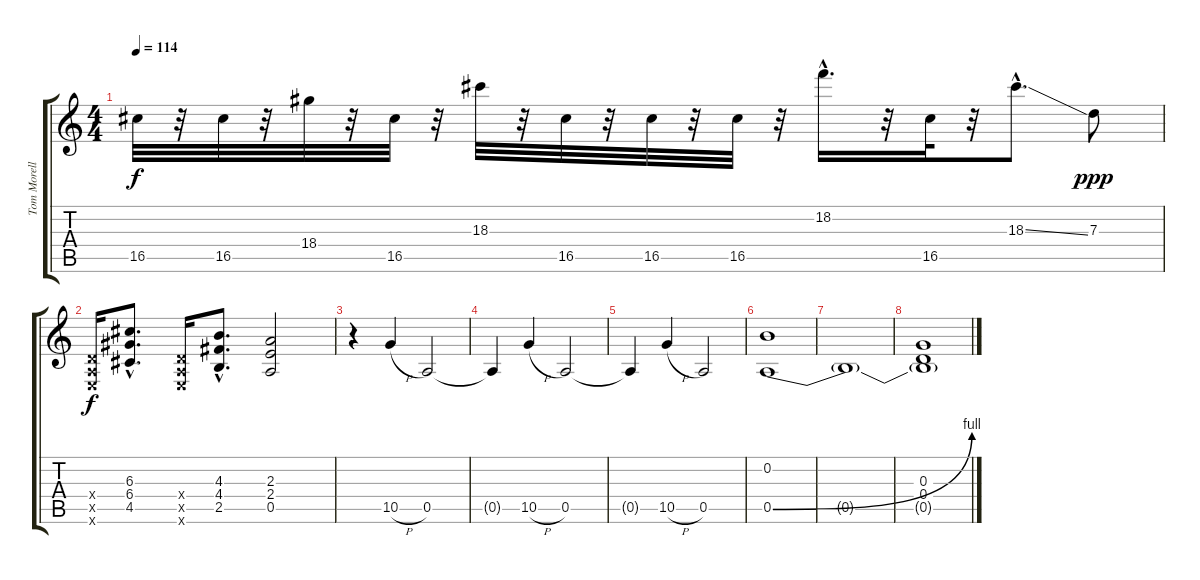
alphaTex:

\track ("Tom Morello" "Tom Morell") {instrument overdrivenguitar}
\staff {score tabs}
\tuning (E4 B3 G3 D3 A2 E2) {hide}
\ts (4 4)
\tempo 114
\clef g2
\ks c
16.5.32{dy f} r.32 16.5.32 r.32 18.4.32 r.32 16.5.32 r.32 18.3.32 r.32 16.5.32 r.32 16.5.32 r.32 16.5.32 r.32 18.2{hac}.16{d} r.32 16.5.32 r.32 18.3{ss hac}.8{d} 7.3.8{dy ppp} |
(0.4{x} 0.5{x} 0.6{x}).16{dy f} (6.3{hac} 6.4{hac} 4.5{hac}).8{d} (0.4{x} 0.5{x} 0.6{x}).16 (4.3{hac} 4.4{hac} 2.5{hac}).8{d} (2.3 2.4 0.5).2 |
r.4 10.5{h}.4 0.5.2 |
0.5{t}.4 10.5{h}.4 0.5.2 |
0.5{t}.4 10.5{h}.4 0.5.2 |
(0.2 0.5{be (bend 0 0 60 4)}).1 |
0.5{t}.1 |
(0.3 0.4 0.5{t}).1
